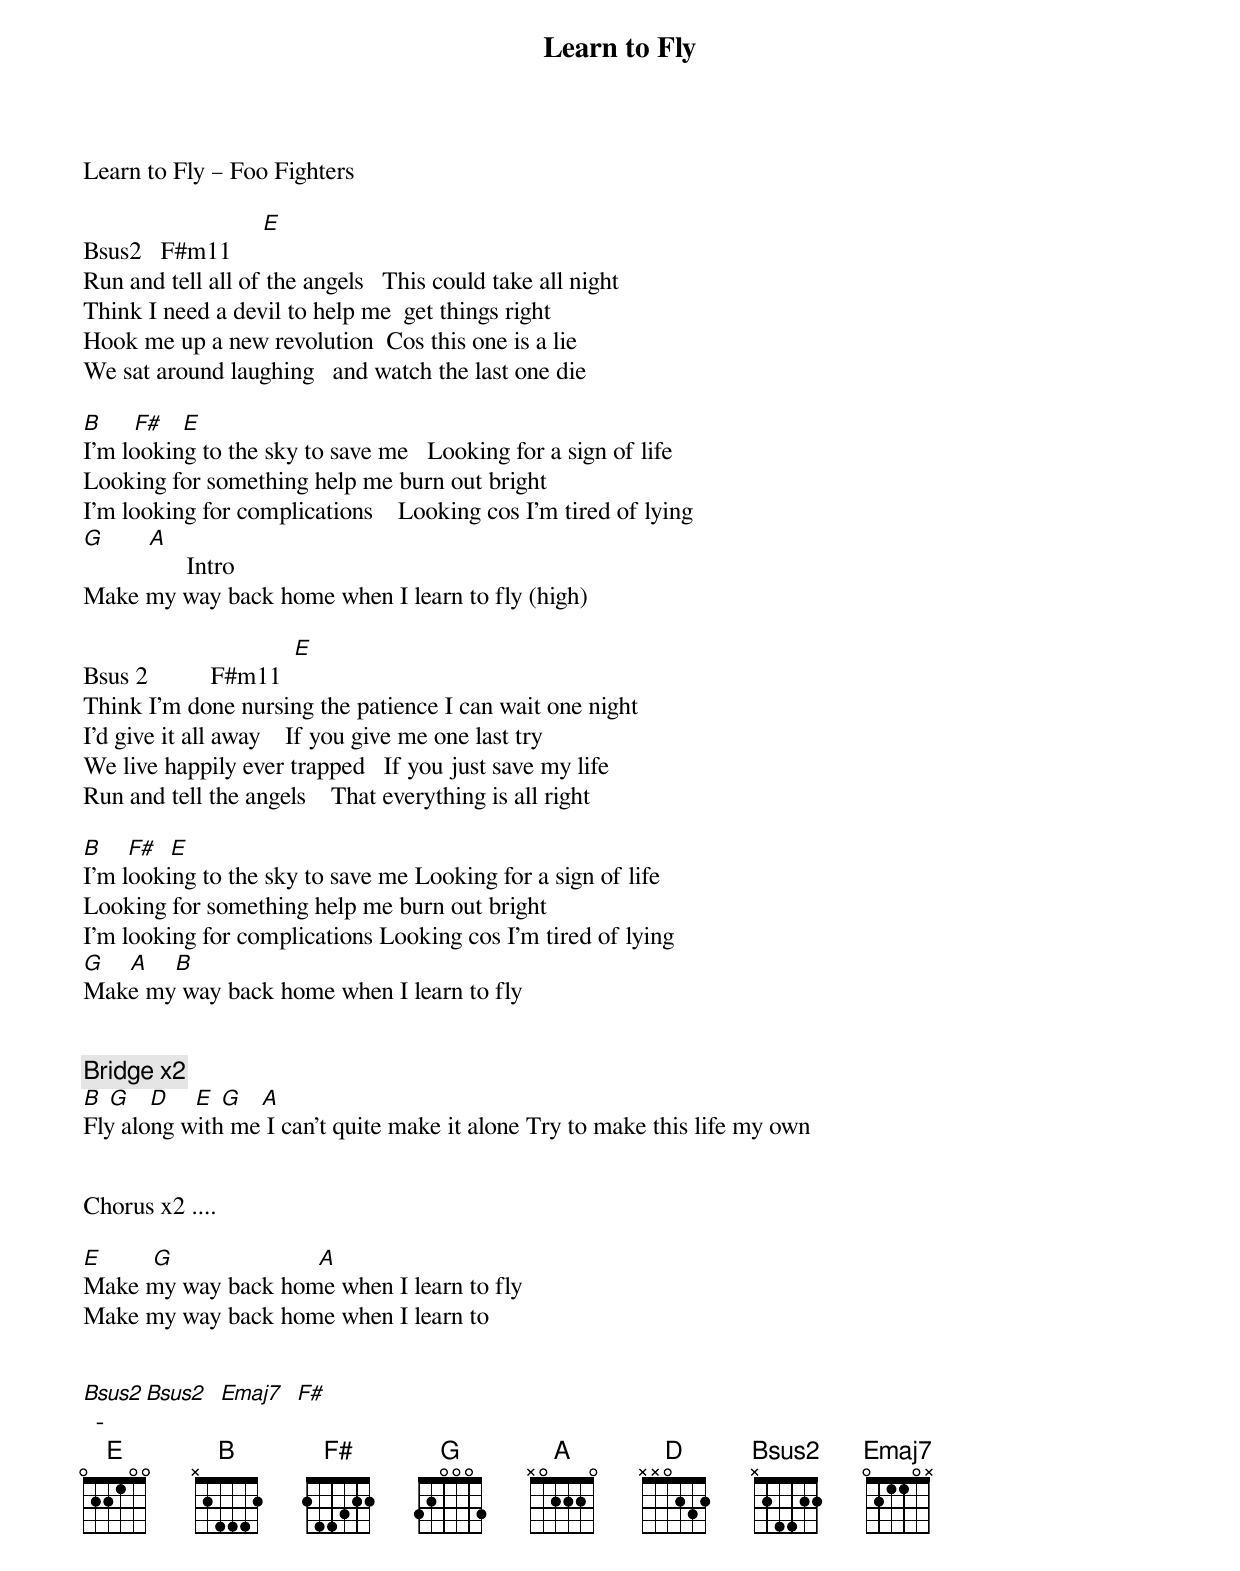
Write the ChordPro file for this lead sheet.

{title: Learn to Fly}
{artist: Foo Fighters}
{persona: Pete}
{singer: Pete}
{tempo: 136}
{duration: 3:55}
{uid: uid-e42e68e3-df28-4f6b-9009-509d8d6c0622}
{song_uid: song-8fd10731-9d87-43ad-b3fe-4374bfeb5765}



Learn to Fly – Foo Fighters

‏Bsus2			F#m11		   [E]
Run and tell all of the angels			This could take all night
Think I need a devil to help me		get things right
Hook me up a new revolution		Cos this one is a lie
We sat around laughing			and watch the last one die

[B]				 [F#]			[E]
I’m looking to the sky to save me 		Looking for a sign of life
Looking for something help me burn out bright
I’m looking for complications 			Looking cos I’m tired of lying
[G]			    [A]				  Intro
Make my way back home when I learn to fly (high)

Bsus 2			       F#m11		[E]
Think I’m done nursing the patience	I can wait one night
I’d give it all away				If you give me one last try
We live happily ever trapped			If you just save my life
Run and tell the angels				That everything is all right

[B]				[F#]		[E]
I’m looking to the sky to save me Looking for a sign of life
Looking for something help me burn out bright
I’m looking for complications Looking cos I’m tired of lying
[G]				[A]				[B]
Make my way back home when I learn to fly


{comment: Bridge x2}
[B]	[G]			[D]				[E]	[G]			[A]
Fly along with me I can’t quite make it alone	Try to make this life my own


‏Chorus x2 ....

[E] 			    [G]                    		 [A]
‏Make my way back home when I learn to fly
‏Make my way back home when I learn to


[Bsus2]  -  [Bsus2]  [Emaj7]  [F#]
